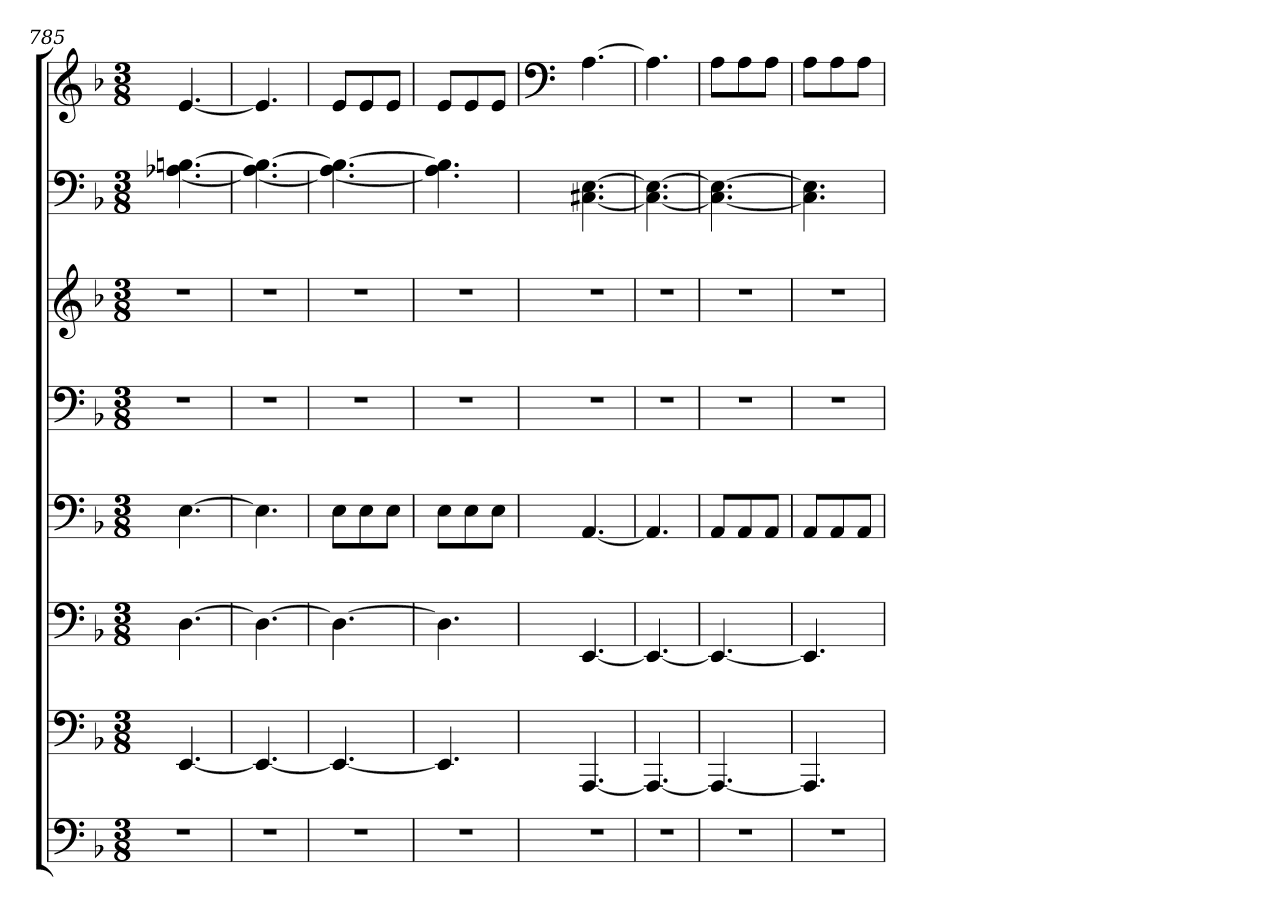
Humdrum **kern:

**kern	**kern	**kern	**kern	**kern	**kern	**kern	**kern
*part5	*part5	*part4	*part4	*part3	*part3	*part2	*part1
*staff8	*staff7	*staff6	*staff5	*staff4	*staff3	*staff2	*staff1
*clefF4	*clefF4	*clefF4	*clefF4	*clefF4	*clefG2	*clefF4	*clefG2
*k[b-]	*k[b-]	*k[b-]	*k[b-]	*k[b-]	*k[b-]	*k[b-]	*k[b-]
*M3/8	*M3/8	*M3/8	*M3/8	*M3/8	*M3/8	*M3/8	*M3/8
=785	=785	=785	=785	=785	=785	=785	=785
4.r	[4.EE/	[4.D\	[4.E\	4.r	4.r	[4.A-X\ [4.Bn\	[4.e/
=786	=786	=786	=786	=786	=786	=786	=786
4.r	4.EE/_	4.D\_	4.E\]	4.r	4.r	4.A-\_ 4.B\_	4.e/]
=787	=787	=787	=787	=787	=787	=787	=787
4.r	4.EE/_	4.D\_	8E\L	4.r	4.r	4.A-\_ 4.B\_	8e/L
.	.	.	8E\	.	.	.	8e/
.	.	.	8E\J	.	.	.	8e/J
=788	=788	=788	=788	=788	=788	=788	=788
4.r	4.EE/]	4.D\]	8E\L	4.r	4.r	4.A-\] 4.B\]	8e/L
.	.	.	8E\	.	.	.	8e/
.	.	.	8E\J	.	.	.	8e/J
=789	=789	=789	=789	=789	=789	=789	=789
*	*	*	*	*	*	*	*clefF4
4.r	[4.AAA/	[4.EE/	[4.AA/	4.r	4.r	[4.C#X\ [4.E\	[4.A\
!!LO:PB:g=z
=790	=790	=790	=790	=790	=790	=790	=790
4.r	4.AAA/_	4.EE/_	4.AA/]	4.r	4.r	4.C#\_ 4.E\_	4.A\]
=791	=791	=791	=791	=791	=791	=791	=791
4.r	4.AAA/_	4.EE/_	8AA/L	4.r	4.r	4.C#\_ 4.E\_	8A\L
.	.	.	8AA/	.	.	.	8A\
.	.	.	8AA/J	.	.	.	8A\J
=792	=792	=792	=792	=792	=792	=792	=792
4.r	4.AAA/]	4.EE/]	8AA/L	4.r	4.r	4.C#\] 4.E\]	8A\L
.	.	.	8AA/	.	.	.	8A\
.	.	.	8AA/J	.	.	.	8A\J
=	=	=	=	=	=	=	=
*-	*-	*-	*-	*-	*-	*-	*-
